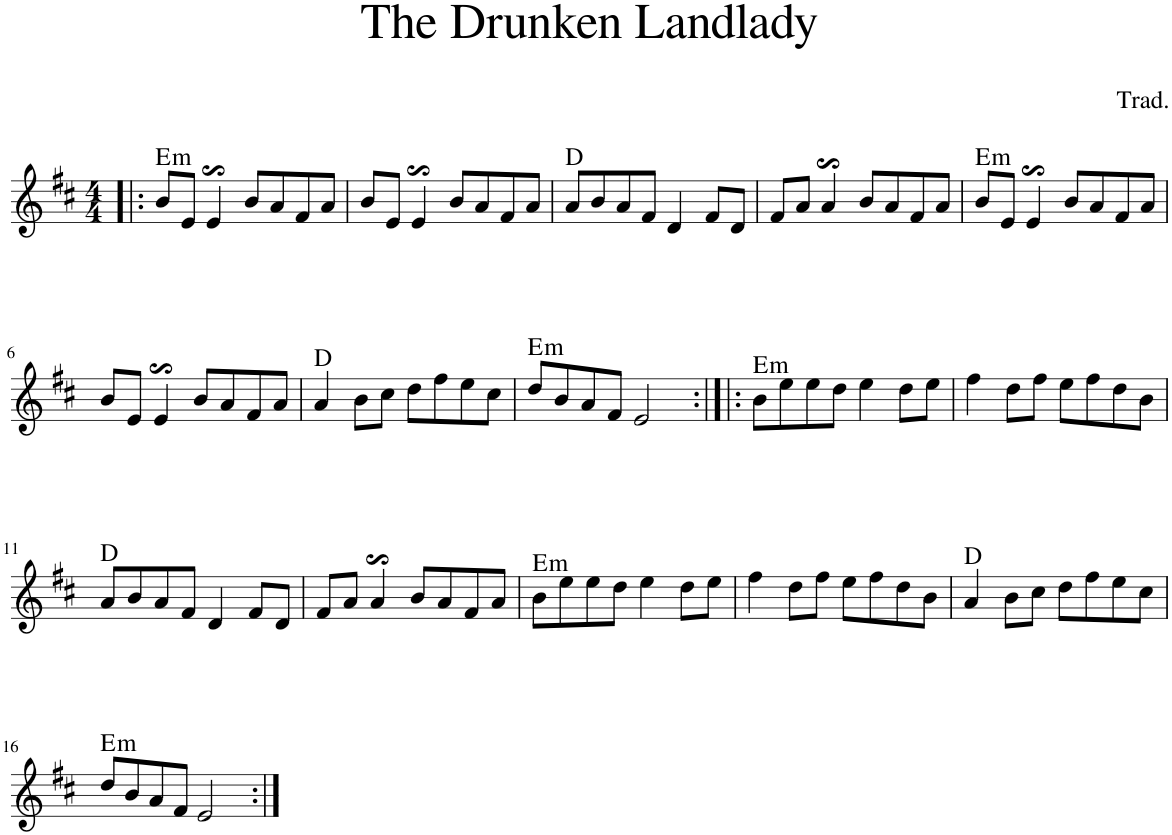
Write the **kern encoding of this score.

**kern	**harte
*part1	*part1
*staff1	*
*I"Piano	*
*I'Pno	*
*clefG2	*
*k[f#c#]	*
*M4/4	*
=1!|:	=1!|:
!	!LO:H:kt=m
8b/L	E:min
8e/J	.
4es$SS/	.
8b/L	.
8a/	.
8f#/	.
8a/J	.
=2	=2
8b/L	.
8e/J	.
4es$SS/	.
8b/L	.
8a/	.
8f#/	.
8a/J	.
=3	=3
8a/L	D:maj
8b/	.
8a/	.
8f#/J	.
4d/	.
8f#/L	.
8d/J	.
=4	=4
8f#/L	.
8a/J	.
4as$SS/	.
8b/L	.
8a/	.
8f#/	.
8a/J	.
=5	=5
!	!LO:H:kt=m
8b/L	E:min
8e/J	.
4es$SS/	.
8b/L	.
8a/	.
8f#/	.
8a/J	.
!!LO:LB:g=z
=6	=6
8b/L	.
8e/J	.
4es$SS/	.
8b/L	.
8a/	.
8f#/	.
8a/J	.
=7	=7
4a/	D:maj
8b\L	.
8cc#\J	.
8dd\L	.
8ff#\	.
8ee\	.
8cc#\J	.
=8	=8
!	!LO:H:kt=m
8dd/L	E:min
8b/	.
8a/	.
8f#/J	.
2e/	.
=9:|!|:	=9:|!|:
!	!LO:H:kt=m
8b\L	E:min
8ee\	.
8ee\	.
8dd\J	.
4ee\	.
8dd\L	.
8ee\J	.
=10	=10
4ff#\	.
8dd\L	.
8ff#\J	.
8ee\L	.
8ff#\	.
8dd\	.
8b\J	.
!!LO:LB:g=z
=11	=11
8a/L	D:maj
8b/	.
8a/	.
8f#/J	.
4d/	.
8f#/L	.
8d/J	.
=12	=12
8f#/L	.
8a/J	.
4as$SS/	.
8b/L	.
8a/	.
8f#/	.
8a/J	.
=13	=13
!	!LO:H:kt=m
8b\L	E:min
8ee\	.
8ee\	.
8dd\J	.
4ee\	.
8dd\L	.
8ee\J	.
=14	=14
4ff#\	.
8dd\L	.
8ff#\J	.
8ee\L	.
8ff#\	.
8dd\	.
8b\J	.
=15	=15
4a/	D:maj
8b\L	.
8cc#\J	.
8dd\L	.
8ff#\	.
8ee\	.
8cc#\J	.
!!LO:LB:g=z
=16	=16
!	!LO:H:kt=m
8dd/L	E:min
8b/	.
8a/	.
8f#/J	.
2e/	.
=:|!	=:|!
*-	*-
